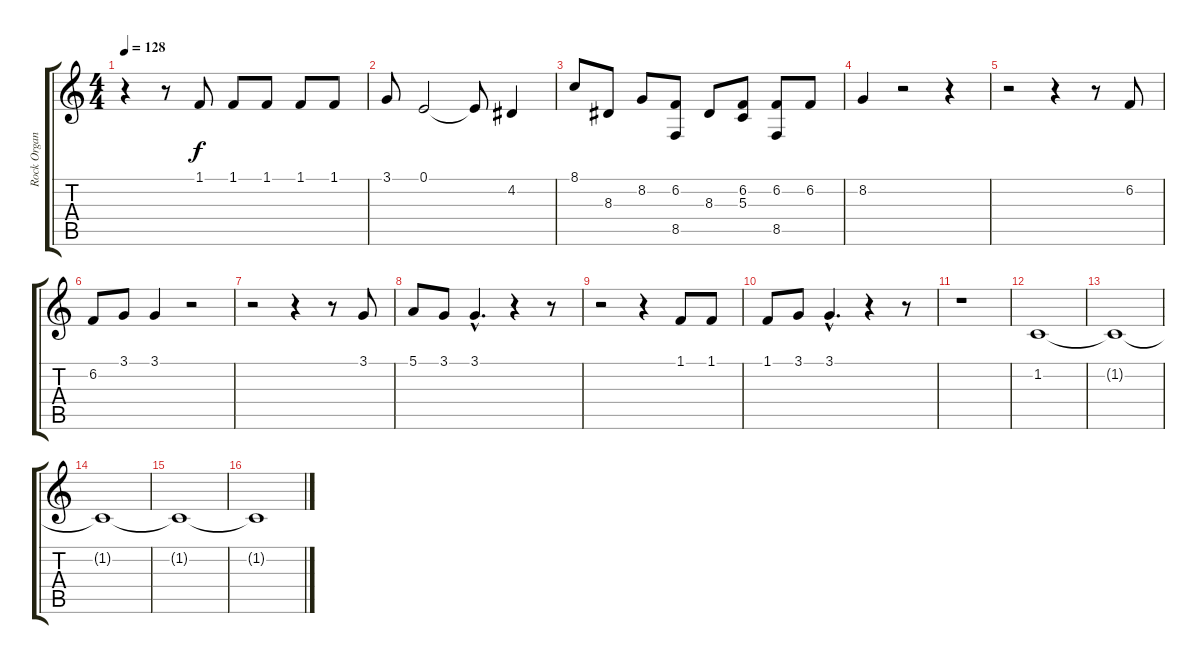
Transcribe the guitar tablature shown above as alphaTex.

\track ("Rock Organ               " "Rock Organ") {instrument rockorgan}
\staff {score tabs}
\tuning (E4 B3 G3 D3 A2 E2) {hide}
\ts (4 4)
\tempo 128
\clef g2
\ks c
r.4{dy f} r.8 1.1.8 1.1.8 1.1.8 1.1.8 1.1.8 |
3.1.8 0.1.2 0.1{t}.8 4.2.4 |
8.1.8 8.3.8 8.2.8 (6.2 8.5).8 8.3.8 (6.2 5.3).8 (6.2 8.5).8 6.2.8 |
8.2.4 r.2 r.4 |
r.2 r.4 r.8 6.2.8 |
6.2.8 3.1.8 3.1.4 r.2 |
r.2 r.4 r.8 3.1.8 |
5.1.8 3.1.8 3.1{hac}.4{d} r.4 r.8 |
r.2 r.4 1.1.8 1.1.8 |
1.1.8 3.1.8 3.1{hac}.4{d} r.4 r.8 |
r.1 |
1.2.1 |
1.2{t}.1 |
1.2{t}.1 |
1.2{t}.1 |
1.2{t}.1
